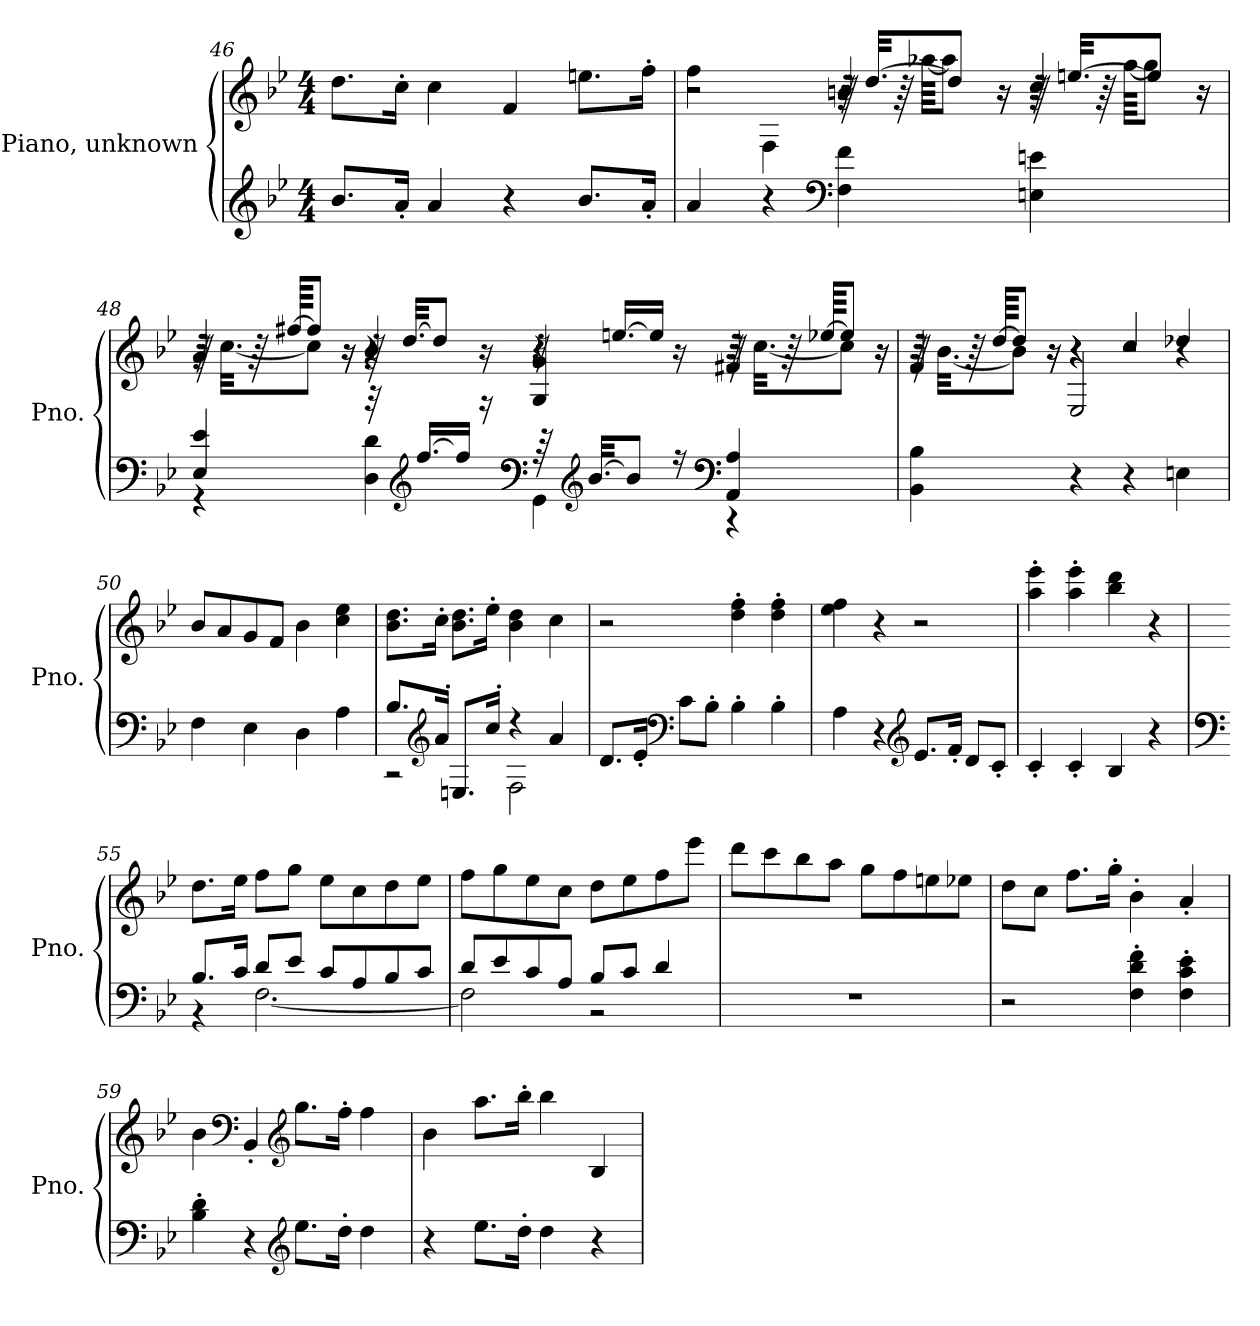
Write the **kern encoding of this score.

**kern	**kern
*part1	*part1
*staff2	*staff1
*I"Piano, unknown	*
*I'Pno.	*
*clefG2	*clefG2
*k[b-e-]	*k[b-e-]
*M4/4	*M4/4
=46	=46
8.b-/L	8.dd\L
16a'/Jk	16cc'\Jk
4a/	4cc\
4r	4f/
8.b-/L	8.een\L
16a'/Jk	16ff'\Jk
!!LO:LB:g=z
=47	=47
*	*^
*	*	*^
4a/	2r	4ff\	2r
4r	.	4F\	.
*clefF4	*	*	*
4F\ 4f\	64r	32r	4bn/
.	[32.dd/KKL	.	.
.	.	64r	.
.	.	[64aa-X\KKKL	.
.	8dd/J]	8aa-\J]	.
.	16r	16r	.
4En\ 4en\	64r	32r	4cc/
.	[32.een/KKL	.	.
.	.	64r	.
.	.	[64gg\KKKL	.
.	8ee/J]	8gg\J]	.
.	16r	16r	.
!!LO:LB:g=z	!!	!!
=48	=48	=48	=48
*^	*	*	*
4E-/ 4e-/	4r	32r	64r	4a/
.	.	.	[32.cc\KKL	.
.	.	64r	.	.
.	.	[64ff#X/KKKL	.	.
.	.	8ff#/J]	8cc\J]	.
.	.	16r	16r	.
32r	4D\ 4d\	64r	4r	4b-/
.	.	[32.dd/KKL	.	.
*clefG2	*	*	*	*
[16.ff/LL	.	.	.	.
.	.	8dd/J]	.	.
16ff/JJ]	.	.	.	.
16r	.	16r	.	.
*clefF4	*	*	*	*
64r	4GG\	32r	4r	4G/ 4g/
*clefG2	*	*	*	*
[32.b-/KKL	.	.	.	.
.	.	[16.een/LL	.	.
8b-/J]	.	.	.	.
.	.	16ee/JJ]	.	.
16r	.	16r	.	.
*clefF4	*	*	*	*
4AA/ 4A/	4r	32r	64r	4f#X/
.	.	.	[32.cc\KKL	.
.	.	64r	.	.
.	.	[64ee-X/KKKL	.	.
.	.	8ee-/J]	8cc\J]	.
.	.	16r	16r	.
*v	*v	*	*	*
=49	=49	=49	=49
4BB-\ 4B-\	32r	64r	4f/
.	.	[32.b-\KKL	.
.	64r	.	.
.	[64dd/KKKL	.	.
.	8dd/J]	8b-\J]	.
.	16r	16r	.
4r	4r	4r	2E-/
4r	4cc/	2r	.
4En\	4dd-X/	.	4r
*	*v	*v	*v
!!LO:PB:g=z
=50	=50
4F\	8b-/L
.	8a/
4E-\	8g/
.	8f/J
4D\	4b-\
4A\	4cc\ 4ee-\
=51	=51
*^	*
8.B-/L	2r	8.b-\ 8.dd\L
*clefG2	*	*
16a'/Jk	.	16cc'\Jk
8.En/L	.	8.b-\ 8.dd\L
16cc'/Jk	.	16ee-'\Jk
4r	2F\	4b-\ 4dd\
4a/	.	4cc\
*v	*v	*
=52	=52
8.d/L	2r
16e-'/Jk	.
*clefF4	*
8c\L	.
8B-'\J	.
4B-'\	4dd\' 4ff\'
4B-'\	4dd\' 4ff\'
=53	=53
4A\	4ee-\ 4ff\
4r	4r
*clefG2	*
8.e-/L	2r
16f'/Jk	.
8d/L	.
8c'/J	.
=54	=54
4c'/	4aa\' 4eee-\'
4c'/	4aa\' 4eee-\'
4B-/	4bb-\ 4ddd\
4r	4r
!!LO:LB:g=z
=55	=55
*clefF4	*
*^	*
8.B-/L	4r	8.dd\L
16c/Jk	.	16ee-\Jk
8d/L	[2.F\	8ff\L
8e-/J	.	8gg\J
8c/L	.	8ee-\L
8A/	.	8cc\
8B-/	.	8dd\
8c/J	.	8ee-\J
=56	=56	=56
8d/L	2F\]	8ff\L
8e-/	.	8gg\
8c/	.	8ee-\
8A/J	.	8cc\J
8B-/L	2r	8dd\L
8c/J	.	8ee-\
4d/	.	8ff\
.	.	8eee-\J
*v	*v	*
=57	=57
1r	8ddd\L
.	8ccc\
.	8bb-\
.	8aa\J
.	8gg\L
.	8ff\
.	8een\
.	8ee-X\J
=58	=58
2r	8dd\L
.	8cc\J
.	8.ff\L
.	16gg'\Jk
4F\' 4d\' 4f\'	4b-'\
4F\' 4c\' 4e-\'	4a'/
!!LO:LB:g=z
=59	=59
4B-\' 4d\'	4b-\
*	*clefF4
4r	4BB-'/
*clefG2	*clefG2
8.ee-\L	8.gg\L
16dd'\Jk	16ff'\Jk
4dd\	4ff\
=60	=60
4r	4b-\
8.ee-\L	8.aa\L
16dd'\Jk	16bb-'\Jk
4dd\	4bb-\
4r	4B-/
=	=
*-	*-
